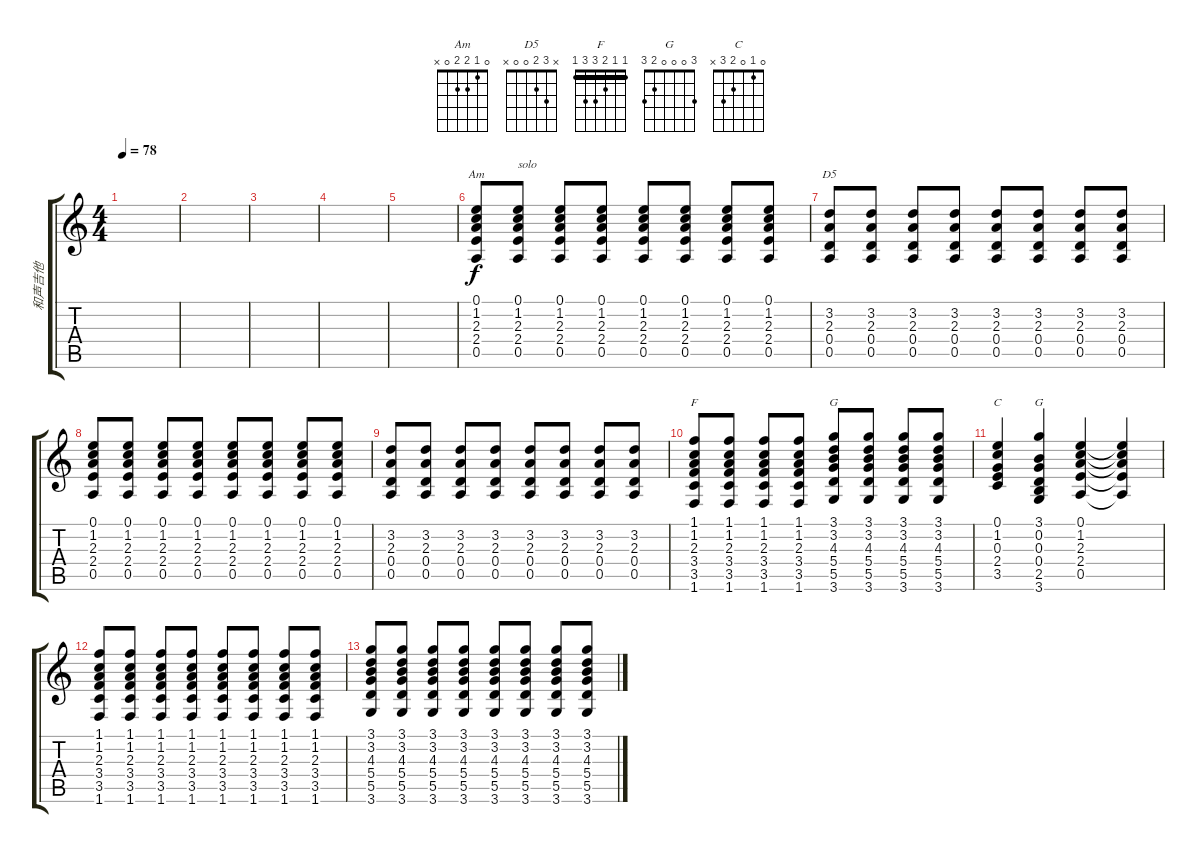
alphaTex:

\track ("和声吉他" "和声吉他") {instrument acousticguitarsteel}
\staff {score tabs}
\tuning (E4 B3 G3 D3 A2 E2) {hide}
\chord ("Am" 0 1 2 2 0 x)
\chord ("D5" x 3 2 0 0 x)
\chord ("F" 1 1 2 3 3 1) {barre 1}
\chord ("G" 3 3 4 5 5 3) {barre 3}
\chord ("C" 0 1 0 2 3 x)
\chord ("G" 3 0 0 0 2 3)
\ts (4 4)
\tempo 78
\clef g2
\ks c
|
|
|
|
|
(0.1 1.2 2.3 2.4 0.5).8{ch "Am"} (0.1 1.2 2.3 2.4 0.5).8{txt "solo"} (0.1 1.2 2.3 2.4 0.5).8 (0.1 1.2 2.3 2.4 0.5).8 (0.1 1.2 2.3 2.4 0.5).8 (0.1 1.2 2.3 2.4 0.5).8 (0.1 1.2 2.3 2.4 0.5).8 (0.1 1.2 2.3 2.4 0.5).8 |
(3.2 2.3 0.4 0.5).8{ch "D5"} (3.2 2.3 0.4 0.5).8 (3.2 2.3 0.4 0.5).8 (3.2 2.3 0.4 0.5).8 (3.2 2.3 0.4 0.5).8 (3.2 2.3 0.4 0.5).8 (3.2 2.3 0.4 0.5).8 (3.2 2.3 0.4 0.5).8 |
(0.1 1.2 2.3 2.4 0.5).8 (0.1 1.2 2.3 2.4 0.5).8 (0.1 1.2 2.3 2.4 0.5).8 (0.1 1.2 2.3 2.4 0.5).8 (0.1 1.2 2.3 2.4 0.5).8 (0.1 1.2 2.3 2.4 0.5).8 (0.1 1.2 2.3 2.4 0.5).8 (0.1 1.2 2.3 2.4 0.5).8 |
(3.2 2.3 0.4 0.5).8 (3.2 2.3 0.4 0.5).8 (3.2 2.3 0.4 0.5).8 (3.2 2.3 0.4 0.5).8 (3.2 2.3 0.4 0.5).8 (3.2 2.3 0.4 0.5).8 (3.2 2.3 0.4 0.5).8 (3.2 2.3 0.4 0.5).8 |
(1.1 1.2 2.3 3.4 3.5 1.6).8{ch "F"} (1.1 1.2 2.3 3.4 3.5 1.6).8 (1.1 1.2 2.3 3.4 3.5 1.6).8 (1.1 1.2 2.3 3.4 3.5 1.6).8 (3.1 3.2 4.3 5.4 5.5 3.6).8{ch "G"} (3.1 3.2 4.3 5.4 5.5 3.6).8 (3.1 3.2 4.3 5.4 5.5 3.6).8 (3.1 3.2 4.3 5.4 5.5 3.6).8 |
(0.1 1.2 0.3 2.4 3.5).4{ch "C"} (3.1 0.2 0.3 0.4 2.5 3.6).4{ch "G"} (0.1 1.2 2.3 2.4 0.5).4 (0.1{t} 1.2{t} 2.3{t} 2.4{t} 0.5{t}).4 |
(1.1 1.2 2.3 3.4 3.5 1.6).8 (1.1 1.2 2.3 3.4 3.5 1.6).8 (1.1 1.2 2.3 3.4 3.5 1.6).8 (1.1 1.2 2.3 3.4 3.5 1.6).8 (1.1 1.2 2.3 3.4 3.5 1.6).8 (1.1 1.2 2.3 3.4 3.5 1.6).8 (1.1 1.2 2.3 3.4 3.5 1.6).8 (1.1 1.2 2.3 3.4 3.5 1.6).8 |
(3.1 3.2 4.3 5.4 5.5 3.6).8 (3.1 3.2 4.3 5.4 5.5 3.6).8 (3.1 3.2 4.3 5.4 5.5 3.6).8 (3.1 3.2 4.3 5.4 5.5 3.6).8 (3.1 3.2 4.3 5.4 5.5 3.6).8 (3.1 3.2 4.3 5.4 5.5 3.6).8 (3.1 3.2 4.3 5.4 5.5 3.6).8 (3.1 3.2 4.3 5.4 5.5 3.6).8
